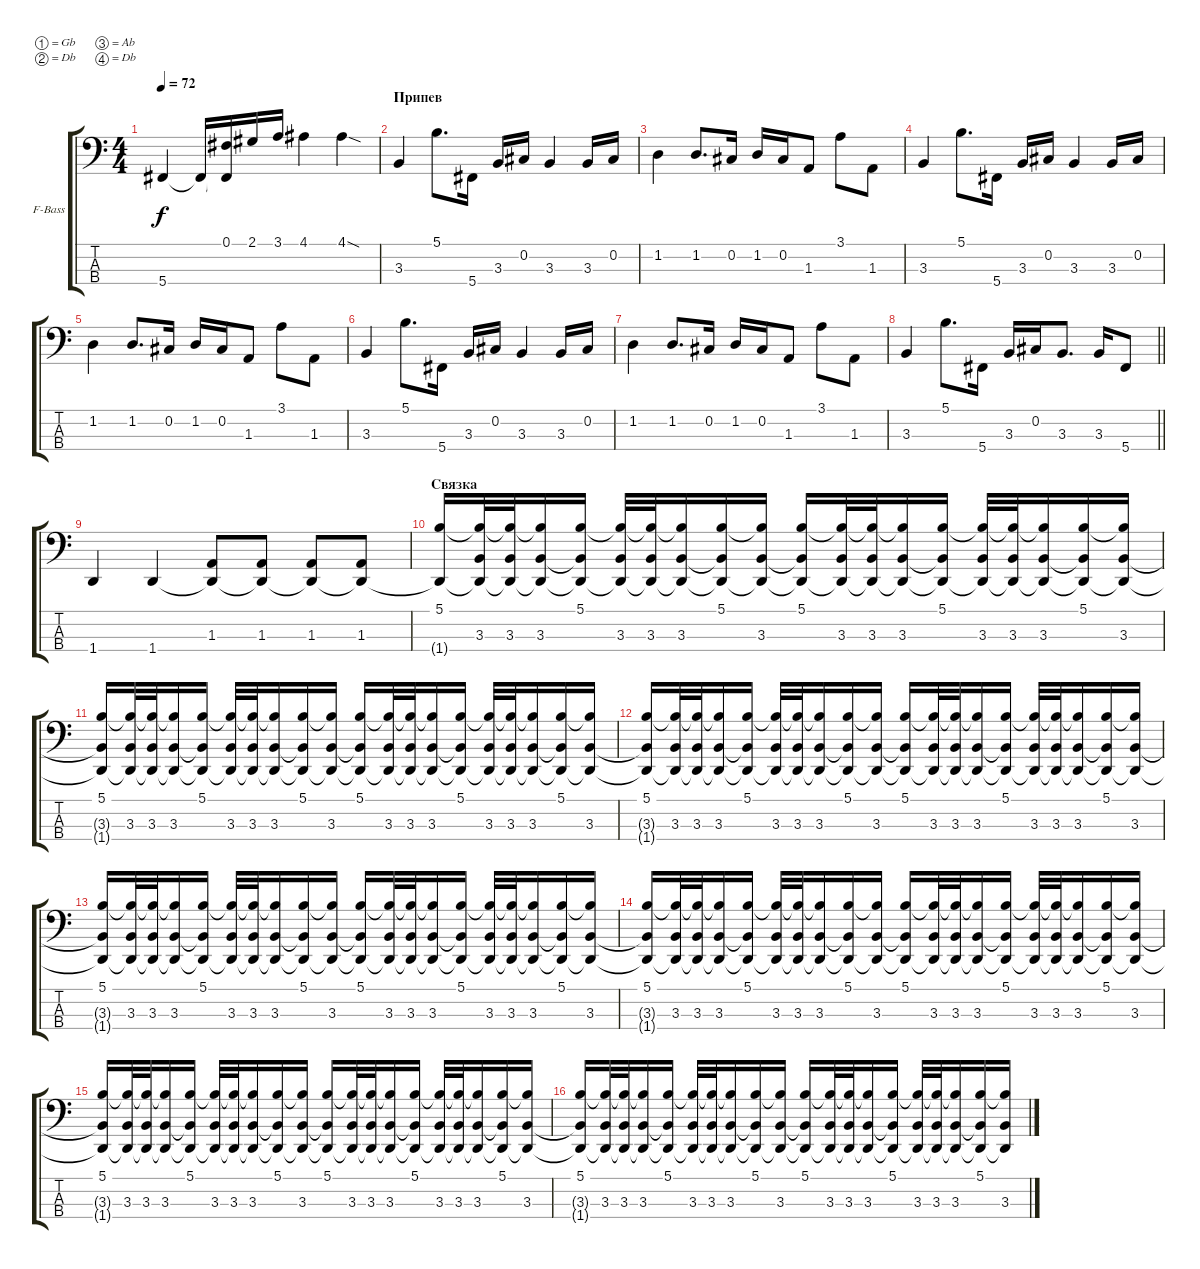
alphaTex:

\bracketExtendMode groupsimilarinstruments
\firstSystemTrackNameOrientation horizontal
\otherSystemsTrackNameOrientation horizontal
\track ("Бас" "F-Bass") {instrument fretlessbass}
\staff {score tabs}
\tuning (Gb2 Db2 Ab1 Db1)
\ts (4 4)
\tempo 72
\clef f4
\ks c
5.4.4{dy f} 5.4{t}.16 (0.1 5.4{t}).16 2.1.16 3.1.16 4.1.4 4.1{sod}.4 |
\section ("" "Припев")
3.3.4 5.1.8{d} 5.4.16 3.3.16 0.2.16 3.3.4 3.3.16 0.2.16 |
1.2.4 1.2.8{d} 0.2.16 1.2.16 0.2.16 1.3.8 3.1.8 1.3.8 |
3.3.4 5.1.8{d} 5.4.16 3.3.16 0.2.16 3.3.4 3.3.16 0.2.16 |
1.2.4 1.2.8{d} 0.2.16 1.2.16 0.2.16 1.3.8 3.1.8 1.3.8 |
3.3.4 5.1.8{d} 5.4.16 3.3.16 0.2.16 3.3.4 3.3.16 0.2.16 |
1.2.4 1.2.8{d} 0.2.16 1.2.16 0.2.16 1.3.8 3.1.8 1.3.8 |
\barLineRight lightlight
3.3.4 5.1.8{d} 5.4.16 3.3.16 0.2.16 3.3.8{d} 3.3.16 5.4.8 |
1.4.4 1.4.4 (1.3 1.4{t}).8 (1.3 1.4{t}).8 (1.3 1.4{t}).8 (1.3 1.4{t}).8 |
\section ("" "Связка")
(5.1 1.4{t}).16 (3.3 5.1{t} 1.4{t}).32 (3.3 5.1{t} 1.4{t}).32 (5.1{t} 3.3 1.4{t}).16 (5.1 3.3{t} 1.4{t}).16 (3.3 5.1{t} 1.4{t}).32 (3.3 5.1{t} 1.4{t}).32 (5.1{t} 3.3 1.4{t}).16 (5.1 3.3{t} 1.4{t}).16 (5.1{t} 3.3 1.4{t}).16 (5.1 3.3{t} 1.4{t}).16 (3.3 5.1{t} 1.4{t}).32 (3.3 5.1{t} 1.4{t}).32 (5.1{t} 3.3 1.4{t}).16 (5.1 3.3{t} 1.4{t}).16 (3.3 5.1{t} 1.4{t}).32 (3.3 5.1{t} 1.4{t}).32 (5.1{t} 3.3 1.4{t}).16 (5.1 3.3{t} 1.4{t}).16 (5.1{t} 3.3 1.4{t}).16 |
(5.1 3.3{t} 1.4{t}).16 (3.3 5.1{t} 1.4{t}).32 (3.3 5.1{t} 1.4{t}).32 (5.1{t} 3.3 1.4{t}).16 (5.1 3.3{t} 1.4{t}).16 (3.3 5.1{t} 1.4{t}).32 (3.3 5.1{t} 1.4{t}).32 (5.1{t} 3.3 1.4{t}).16 (5.1 3.3{t} 1.4{t}).16 (5.1{t} 3.3 1.4{t}).16 (5.1 3.3{t} 1.4{t}).16 (3.3 5.1{t} 1.4{t}).32 (3.3 5.1{t} 1.4{t}).32 (5.1{t} 3.3 1.4{t}).16 (5.1 3.3{t} 1.4{t}).16 (3.3 5.1{t} 1.4{t}).32 (3.3 5.1{t} 1.4{t}).32 (5.1{t} 3.3 1.4{t}).16 (5.1 3.3{t} 1.4{t}).16 (5.1{t} 3.3 1.4{t}).16 |
(5.1 3.3{t} 1.4{t}).16 (3.3 5.1{t} 1.4{t}).32 (3.3 5.1{t} 1.4{t}).32 (5.1{t} 3.3 1.4{t}).16 (5.1 3.3{t} 1.4{t}).16 (3.3 5.1{t} 1.4{t}).32 (3.3 5.1{t} 1.4{t}).32 (5.1{t} 3.3 1.4{t}).16 (5.1 3.3{t} 1.4{t}).16 (5.1{t} 3.3 1.4{t}).16 (5.1 3.3{t} 1.4{t}).16 (3.3 5.1{t} 1.4{t}).32 (3.3 5.1{t} 1.4{t}).32 (5.1{t} 3.3 1.4{t}).16 (5.1 3.3{t} 1.4{t}).16 (3.3 5.1{t} 1.4{t}).32 (3.3 5.1{t} 1.4{t}).32 (5.1{t} 3.3 1.4{t}).16 (5.1 3.3{t} 1.4{t}).16 (5.1{t} 3.3 1.4{t}).16 |
(5.1 3.3{t} 1.4{t}).16 (3.3 5.1{t} 1.4{t}).32 (3.3 5.1{t} 1.4{t}).32 (5.1{t} 3.3 1.4{t}).16 (5.1 3.3{t} 1.4{t}).16 (3.3 5.1{t} 1.4{t}).32 (3.3 5.1{t} 1.4{t}).32 (5.1{t} 3.3 1.4{t}).16 (5.1 3.3{t} 1.4{t}).16 (5.1{t} 3.3 1.4{t}).16 (5.1 3.3{t} 1.4{t}).16 (3.3 5.1{t} 1.4{t}).32 (3.3 5.1{t} 1.4{t}).32 (5.1{t} 3.3 1.4{t}).16 (5.1 3.3{t} 1.4{t}).16 (3.3 5.1{t} 1.4{t}).32 (3.3 5.1{t} 1.4{t}).32 (5.1{t} 3.3 1.4{t}).16 (5.1 3.3{t} 1.4{t}).16 (5.1{t} 3.3 1.4{t}).16 |
(5.1 3.3{t} 1.4{t}).16 (3.3 5.1{t} 1.4{t}).32 (3.3 5.1{t} 1.4{t}).32 (5.1{t} 3.3 1.4{t}).16 (5.1 3.3{t} 1.4{t}).16 (3.3 5.1{t} 1.4{t}).32 (3.3 5.1{t} 1.4{t}).32 (5.1{t} 3.3 1.4{t}).16 (5.1 3.3{t} 1.4{t}).16 (5.1{t} 3.3 1.4{t}).16 (5.1 3.3{t} 1.4{t}).16 (3.3 5.1{t} 1.4{t}).32 (3.3 5.1{t} 1.4{t}).32 (5.1{t} 3.3 1.4{t}).16 (5.1 3.3{t} 1.4{t}).16 (3.3 5.1{t} 1.4{t}).32 (3.3 5.1{t} 1.4{t}).32 (5.1{t} 3.3 1.4{t}).16 (5.1 3.3{t} 1.4{t}).16 (5.1{t} 3.3 1.4{t}).16 |
(5.1 3.3{t} 1.4{t}).16 (3.3 5.1{t} 1.4{t}).32 (3.3 5.1{t} 1.4{t}).32 (5.1{t} 3.3 1.4{t}).16 (5.1 3.3{t} 1.4{t}).16 (3.3 5.1{t} 1.4{t}).32 (3.3 5.1{t} 1.4{t}).32 (5.1{t} 3.3 1.4{t}).16 (5.1 3.3{t} 1.4{t}).16 (5.1{t} 3.3 1.4{t}).16 (5.1 3.3{t} 1.4{t}).16 (3.3 5.1{t} 1.4{t}).32 (3.3 5.1{t} 1.4{t}).32 (5.1{t} 3.3 1.4{t}).16 (5.1 3.3{t} 1.4{t}).16 (3.3 5.1{t} 1.4{t}).32 (3.3 5.1{t} 1.4{t}).32 (5.1{t} 3.3 1.4{t}).16 (5.1 3.3{t} 1.4{t}).16 (5.1{t} 3.3 1.4{t}).16 |
(5.1 3.3{t} 1.4{t}).16 (3.3 5.1{t} 1.4{t}).32 (3.3 5.1{t} 1.4{t}).32 (5.1{t} 3.3 1.4{t}).16 (5.1 3.3{t} 1.4{t}).16 (3.3 5.1{t} 1.4{t}).32 (3.3 5.1{t} 1.4{t}).32 (5.1{t} 3.3 1.4{t}).16 (5.1 3.3{t} 1.4{t}).16 (5.1{t} 3.3 1.4{t}).16 (5.1 3.3{t} 1.4{t}).16 (3.3 5.1{t} 1.4{t}).32 (3.3 5.1{t} 1.4{t}).32 (5.1{t} 3.3 1.4{t}).16 (5.1 3.3{t} 1.4{t}).16 (3.3 5.1{t} 1.4{t}).32 (3.3 5.1{t} 1.4{t}).32 (5.1{t} 3.3 1.4{t}).16 (5.1 3.3{t} 1.4{t}).16 (5.1{t} 3.3 1.4{t}).16
